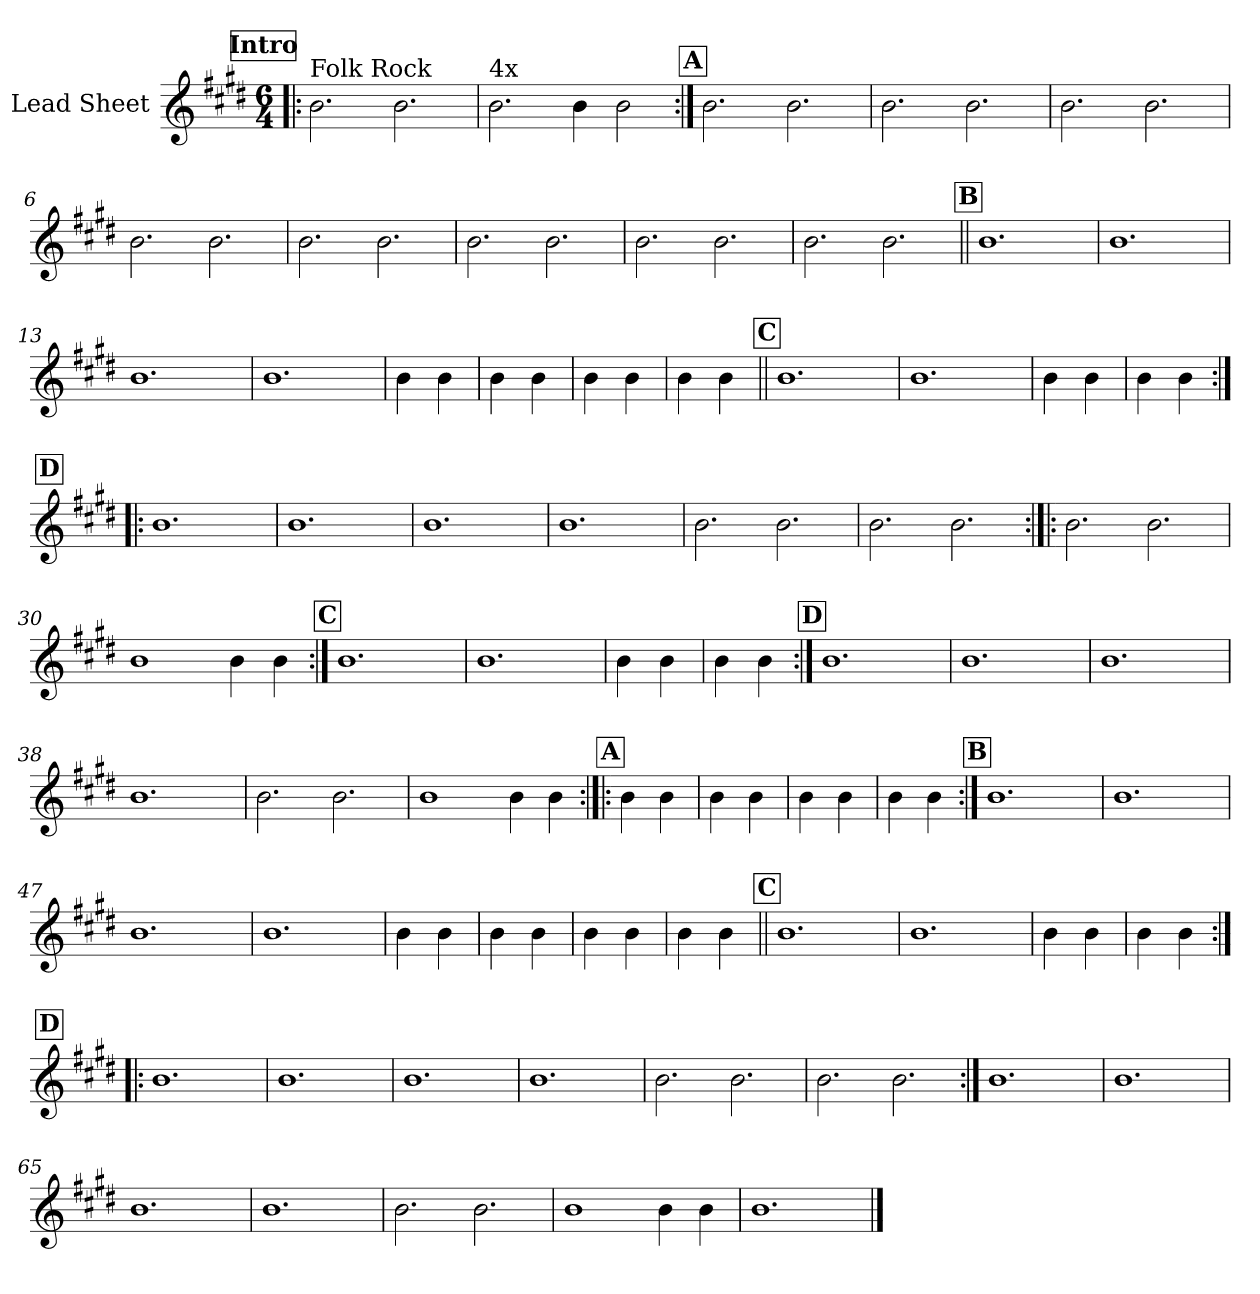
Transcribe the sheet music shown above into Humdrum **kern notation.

**kern
*part1
*staff1
*I"Lead Sheet
*clefG2
*k[f#c#g#d#]
*E:
*M6/4
*MM169
!!LO:REH:place=s1:a:fs=14:t=Intro
=1!|:
!LO:TX:a:t=Folk Rock
2.b\
2.b\
=2
!LO:TX:a:t=4x
2.b\
4b\
2b\
!!LO:LB:g=z
!!LO:REH:place=s1:a:fs=14:t=A
=3:|!
2.b\
2.b\
=4
2.b\
2.b\
=5
2.b\
2.b\
=6
2.b\
2.b\
!!LO:LB:g=z
=7
2.b\
2.b\
=8
2.b\
2.b\
=9
2.b\
2.b\
=10
2.b\
2.b\
!!LO:LB:g=z
!!LO:REH:place=s1:a:fs=14:t=B
=11||
1.b
=12
1.b
=13
1.b
=14
1.b
=15
4b\
4b\
=16
4b\
4b\
=17
4b\
4b\
=18
4b\
4b\
!!LO:LB:g=z
!!LO:REH:place=s1:a:fs=14:t=C
=19||
1.b
=20
1.b
=21
4b\
4b\
=22
4b\
4b\
!!LO:REH:place=s1:a:fs=14:t=D
=23:|!|:
1.b
=24
1.b
=25
1.b
=26
1.b
!!LO:LB:g=z
=27
2.b\
2.b\
=28
2.b\
2.b\
=29:|!|:
2.b\
2.b\
=30
1b
4b\
4b\
!!LO:LB:g=z
!!LO:REH:place=s1:a:fs=14:t=C
=31:|!
1.b
=32
1.b
=33
4b\
4b\
=34
4b\
4b\
!!LO:REH:place=s1:a:fs=14:t=D
=35:|!
1.b
=36
1.b
=37
1.b
=38
1.b
!!LO:LB:g=z
=39
2.b\
2.b\
=40
1b
4b\
4b\
!!LO:REH:place=s1:a:fs=14:t=A
=41:|!|:
4b\
4b\
=42
4b\
4b\
=43
4b\
4b\
=44
4b\
4b\
!!LO:LB:g=z
!!LO:REH:place=s1:a:fs=14:t=B
=45:|!
1.b
=46
1.b
=47
1.b
=48
1.b
=49
4b\
4b\
=50
4b\
4b\
=51
4b\
4b\
=52
4b\
4b\
!!LO:LB:g=z
!!LO:REH:place=s1:a:fs=14:t=C
=53||
1.b
=54
1.b
=55
4b\
4b\
=56
4b\
4b\
!!LO:REH:place=s1:a:fs=14:t=D
=57:|!|:
1.b
=58
1.b
=59
1.b
=60
1.b
!!LO:PB:g=z
=61
2.b\
2.b\
=62
2.b\
2.b\
=63:|!
1.b
=64
1.b
=65
1.b
=66
1.b
!!LO:LB:g=z
=67
2.b\
2.b\
=68
1b
4b\
4b\
=69
1.b
==
*-
